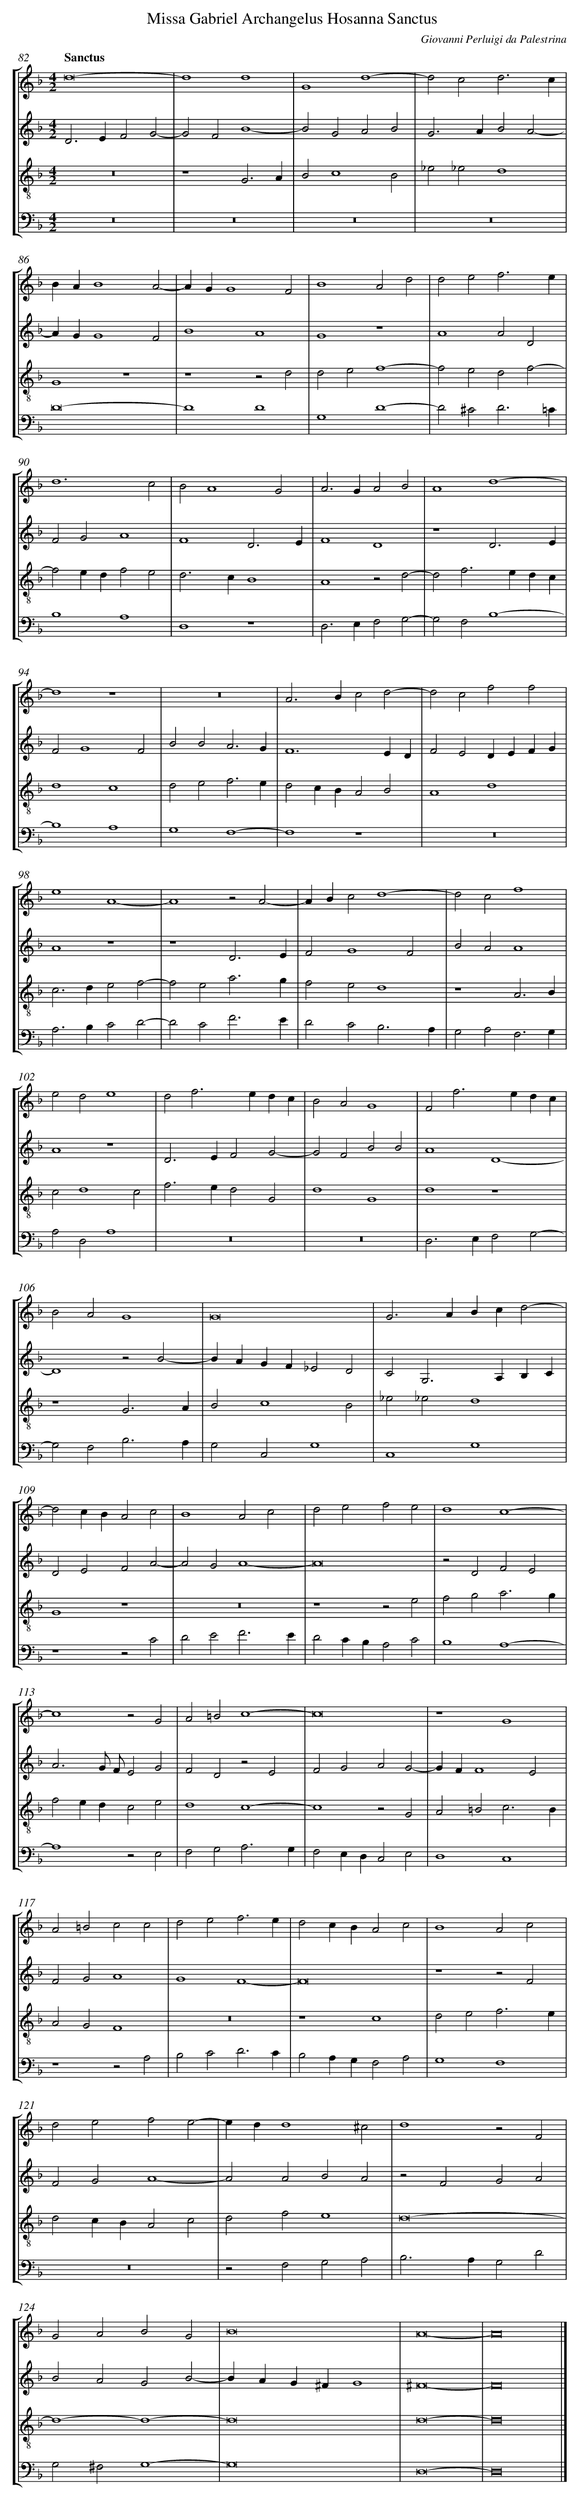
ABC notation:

X:1
T: Missa Gabriel Archangelus Hosanna Sanctus
C: Giovanni Perluigi da Palestrina
L: 1/4
M: 4/2
Q: "Sanctus"
%%staves [1 2 3 4]
V: 1 clef=treble
V: 2 clef=treble
V: 3 clef=treble-8
V: 4 clef=bass
K: F
[V:1] d8- |
[V:2] D2>E2F2G2- |
[V:3] z8 |
[V:4] z8 |
[V:1] d4d4 |
[V:2] G2F2B4- |
[V:3] z4G3A |
[V:4] z8 |
[V:1] G4d4- |
[V:2] B2G2A2B2 |
[V:3] B2c4B2 |
[V:4] z8 |
[V:1] d2c2d3c |
[V:2] G2>A2B2A2- |
[V:3] _e2_e2d4 |
[V:4] z8 |
[V:1] BAB4A2- |
[V:2] AGG4F2 |
[V:3] G4z4 |
[V:4] D8- |
[V:1] AGG4F2 |
[V:2] B4A4 |
[V:3] z4z2d2 |
[V:4] D4D4 |
[V:1] B4A2d2 |
[V:2] G4z4 |
[V:3] d2e2f4- |
[V:4] G,4D4- |
[V:1] d2e2f3e |
[V:2] A4A2D2 |
[V:3] f2e2d2f2- |
[V:4] D2^C2D3=C |
[V:1] d6c2 |
[V:2] F2G2A4 |
[V:3] f2edf2e2 |
[V:4] B,4A,4 |
[V:1] B2A4G2 |
[V:2] F4D3E |
[V:3] d2>c2B4 |
[V:4] D,4z4 |
[V:1] A2>G2A2B2 |
[V:2] F4D4 |
[V:3] A4z2d2- |
[V:4] D,2>E,2F,2G,2- |
[V:1] A4d4- |
[V:2] z4D3E |
[V:3] d2f2>e2dc |
[V:4] G,2F,2B,4- |
[V:1] d4z4 |
[V:2] F2G4F2 |
[V:3] d4c4 |
[V:4] B,4A,4 |
[V:1] z8 |
[V:2] B2B2A3G |
[V:3] d2e2f3e |
[V:4] G,4F,4- |
[V:1] A2>B2c2d2- |
[V:2] F6ED |
[V:3] d2cBA2B2 |
[V:4] F,4z4 |
[V:1] d2c2f2f2 |
[V:2] F2E2DEFG |
[V:3] A4d4 |
[V:4] z8 |
[V:1] e4A4- |
[V:2] A4z4 |
[V:3] c2>d2e2f2- |
[V:4] A,2>B,2C2D2- |
[V:1] A4z2A2- |
[V:2] z4D3E |
[V:3] f2e2a3g |
[V:4] D2C2F3E |
[V:1] ABc2d4- |
[V:2] F2G4F2 |
[V:3] f2e2d4 |
[V:4] D2C2B,3A, |
[V:1] d2c2f4 |
[V:2] B2A2A4 |
[V:3] z4A3B |
[V:4] G,2A,2F,3G, |
[V:1] e2d2e4 |
[V:2] A4z4 |
[V:3] c2d4c2 |
[V:4] A,2D,2A,4 |
[V:1] d2f2>e2dc |
[V:2] D2>E2F2G2- |
[V:3] f2>e2d2G2 |
[V:4] z8 |
[V:1] B2A2G4 |
[V:2] G2F2B2B2 |
[V:3] d4G4 |
[V:4] z8 |
[V:1] F2f2>e2dc |
[V:2] A4D4- |
[V:3] d4z4 |
[V:4] D,2>E,2F,2G,2- |
[V:1] B2A2G4 |
[V:2] D4z2B2- |
[V:3] z4G3A |
[V:4] G,2F,2B,3A, |
[V:1] G8 |
[V:2] BAGF_E2D2 |
[V:3] B2c4B2 |
[V:4] G,2C,2G,4 |
[V:1] G2>A2Bcd2- |
[V:2] C2G,2>A,2B,C |
[V:3] _e2_e2d4 |
[V:4] C,4G,4 |
[V:1] d2cBA2c2 |
[V:2] D2E2F2A2- |
[V:3] G4z4 |
[V:4] z4z2C2 |
[V:1] B4A2c2 |
[V:2] A2G2A4- |
[V:3] z8 |
[V:4] D2E2F3E |
[V:1] d2e2f2e2 |
[V:2] A8 |
[V:3] z4z2e2 |
[V:4] D2CB,A,2C2 |
[V:1] d4c4- |
[V:2] z2D2F2E2 |
[V:3] f2g2a3g |
[V:4] B,4A,4- |
[V:1] c4z2G2 |
[V:2] A3G/ F/E2G2 |
[V:3] f2edc2e2 |
[V:4] A,4z2E,2 |
[V:1] A2=B2c4- |
[V:2] F2D2z2E2 |
[V:3] d4c4- |
[V:4] F,2G,2A,3G, |
[V:1] c8 |
[V:2] F2G2A2G2- |
[V:3] c4z2G2 |
[V:4] F,2E,D,C,2E,2 |
[V:1] z4G4 |
[V:2] GFF4E2 |
[V:3] A2=B2c3B |
[V:4] D,4C,4 |
[V:1] A2=B2c2c2 |
[V:2] F2G2A4 |
[V:3] A2G2F4 |
[V:4] z4z2A,2 |
[V:1] d2e2f3e |
[V:2] G4F4- |
[V:3] z8 |
[V:4] B,2C2D3C |
[V:1] d2cBA2c2 |
[V:2] F8 |
[V:3] z4c4 |
[V:4] B,2A,G,F,2A,2 |
[V:1] B4A2c2 |
[V:2] z4z2F2 |
[V:3] d2e2f3e |
[V:4] G,4F,4 |
[V:1] d2e2f2e2- |
[V:2] F2G2A4- |
[V:3] d2cBA2c2 |
[V:4] z8 |
[V:1] edd4^c2 |
[V:2] A2A2B2A2 |
[V:3] d2f2e4 |
[V:4] z2F,2G,2A,2 |
[V:1] d4z2F2 |
[V:2] z2F2G2A2 |
[V:3] d8- |
[V:4] B,2>A,2G,2D2 |
[V:1] G2A2B2G2 |
[V:2] B2A2G2B2- |
[V:3] d4-d4- |
[V:4] G,2^F,2G,4- |
[V:1] B8 |
[V:2] BAG^FG4 |
[V:3] d8 |
[V:4] G,8 |
[V:1] A8- |
[V:2] ^F8- |
[V:3] d8- |
[V:4] D,8- |
[V:1] A8 |]
[V:2] F8 |]
[V:3] d8 |]
[V:4] D,8 |]
